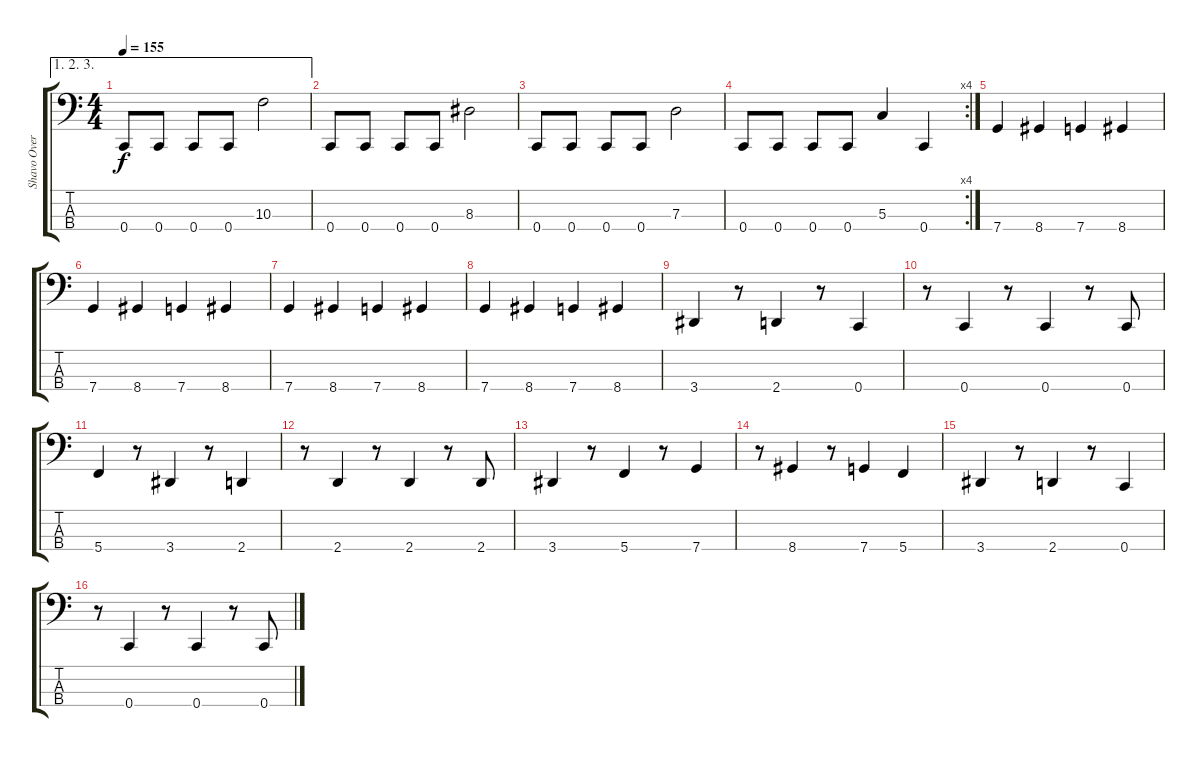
\track ("Shavo Overdub" "Shavo Over") {instrument electricbassfinger}
\staff {score tabs}
\tuning (F2 C2 G1 C1) {hide}
\ae (1 2 3)
\ts (4 4)
\tempo 155
\clef f4
\ks c
0.4.8{dy f} 0.4.8 0.4.8 0.4.8 10.3.2 |
0.4.8 0.4.8 0.4.8 0.4.8 8.3.2 |
0.4.8 0.4.8 0.4.8 0.4.8 7.3.2 |
\rc 4
0.4.8 0.4.8 0.4.8 0.4.8 5.3.4 0.4.4 |
7.4.4 8.4.4 7.4.4 8.4.4 |
7.4.4 8.4.4 7.4.4 8.4.4 |
7.4.4 8.4.4 7.4.4 8.4.4 |
7.4.4 8.4.4 7.4.4 8.4.4 |
3.4.4 r.8 2.4.4 r.8 0.4.4 |
r.8 0.4.4 r.8 0.4.4 r.8 0.4.8 |
5.4.4 r.8 3.4.4 r.8 2.4.4 |
r.8 2.4.4 r.8 2.4.4 r.8 2.4.8 |
3.4.4 r.8 5.4.4 r.8 7.4.4 |
r.8 8.4.4 r.8 7.4.4 5.4.4 |
3.4.4 r.8 2.4.4 r.8 0.4.4 |
r.8 0.4.4 r.8 0.4.4 r.8 0.4.8
